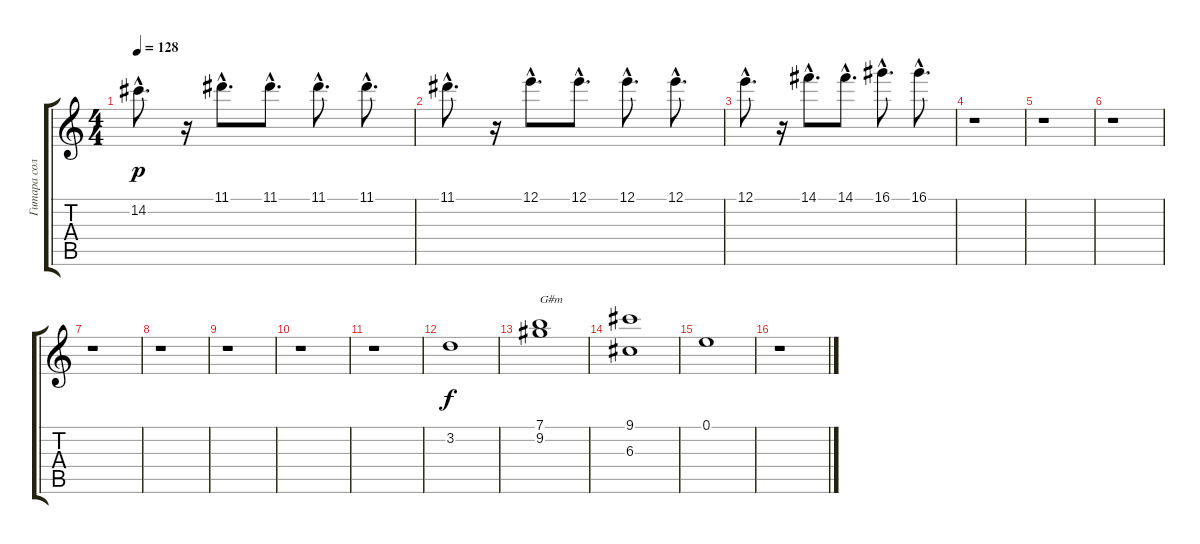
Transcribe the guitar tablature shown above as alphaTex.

\track ("Гитара соло" "Гитара сол") {instrument electricguitarclean}
\staff {score tabs}
\tuning (E4 B3 G3 D3 A2 E2) {hide}
\ts (4 4)
\tempo 128
\clef g2
\ks c
14.2{hac}.8{d dy p} r.16 11.1{hac}.8{d} 11.1{hac}.8{d} 11.1{hac}.8{d} 11.1{hac}.8{d} |
11.1{hac}.8{d} r.16 12.1{hac}.8{d} 12.1{hac}.8{d} 12.1{hac}.8{d} 12.1{hac}.8{d} |
12.1{hac}.8{d} r.16 14.1{hac}.8{d} 14.1{hac}.8{d} 16.1{hac}.8{d} 16.1{hac}.8{d} |
r.1 |
r.1 |
r.1 |
r.1 |
r.1 |
r.1 |
r.1 |
r.1 |
3.2.1{dy f} |
(7.1 9.2).1{txt "G#m"} |
(9.1 6.3).1 |
0.1.1 |
r.1
